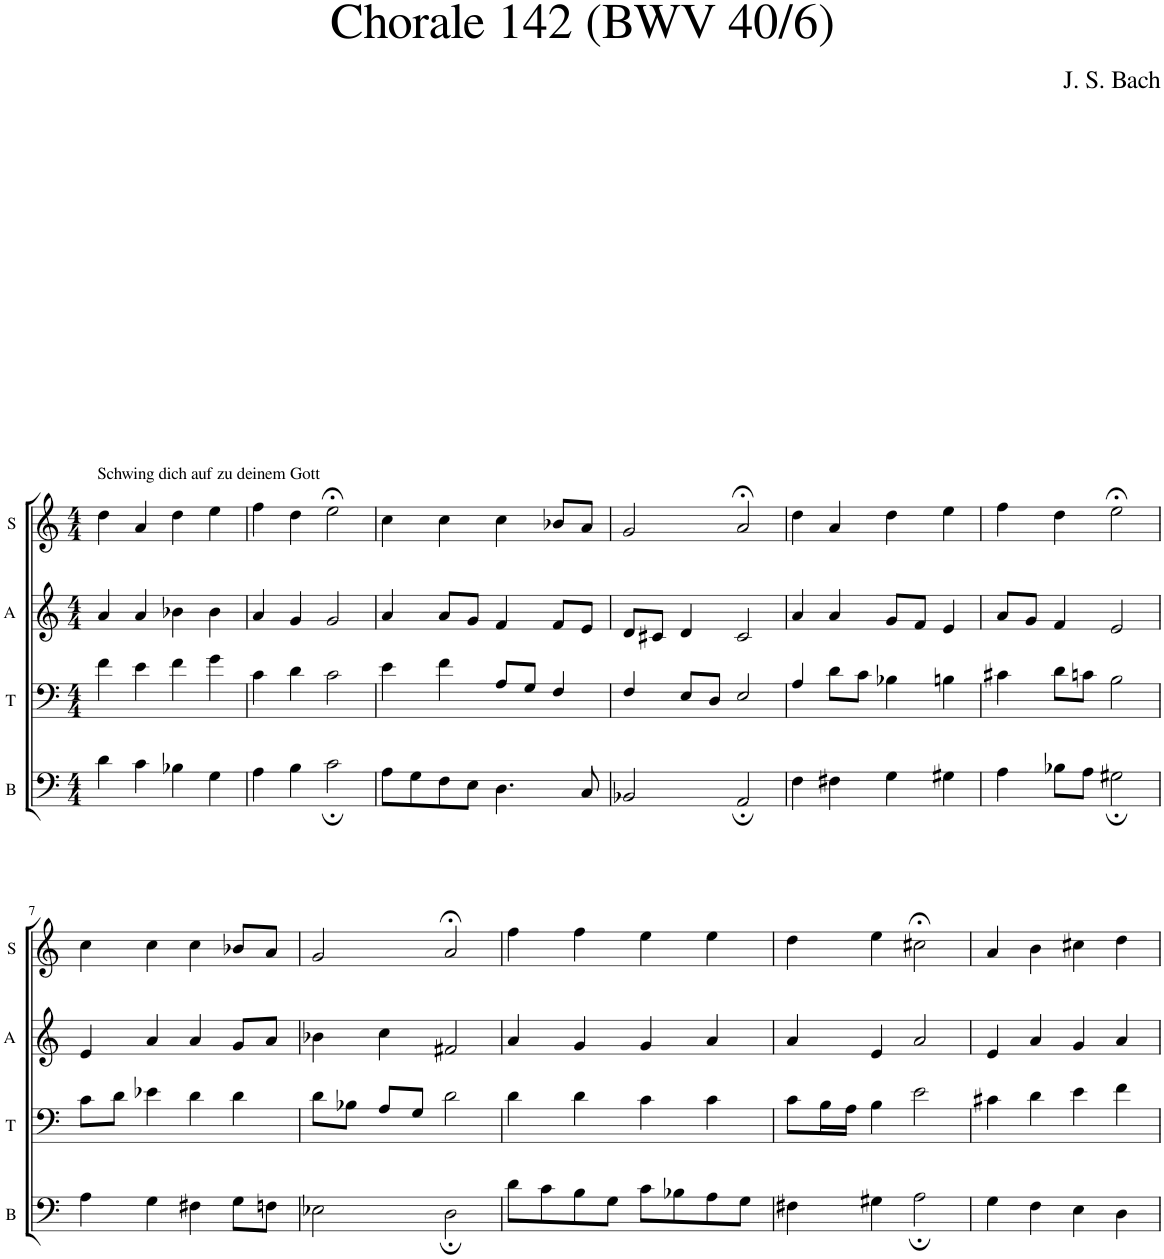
**kern	**kern	**kern	**kern
*part4	*part3	*part2	*part1
*staff4	*staff3	*staff2	*staff1
*I"B	*I"T	*I"A	*I"S
*I'B	*I'T	*I'A	*I'S
*clefF4	*clefF4	*clefG2	*clefG2
*k[]	*k[]	*k[]	*k[]
*M4/4	*M4/4	*M4/4	*M4/4
=1	=1	=1	=1
!	!	!	!LO:TX:a:t=Schwing dich auf zu deinem Gott
4d\	4f\	4a/	4dd\
4c\	4e\	4a/	4a/
4B-X\	4f\	4b-X\	4dd\
4G\	4g\	4b-\	4ee\
=2	=2	=2	=2
4A\	4c\	4a/	4ff\
4B\	4d\	4g/	4dd\
2c;\	2c\	2g/	2ee;<\
=3	=3	=3	=3
8A\L	4e\	4a/	4cc\
8G\	.	.	.
8F\	4f\	8a/L	4cc\
8E\J	.	8g/J	.
4.D\	8A/L	4f/	4cc\
.	8G/J	.	.
.	4F/	8f/L	8b-X/L
8C/	.	8e/J	8a/J
=4	=4	=4	=4
2BB-X/	4F/	8d/L	2g/
.	.	8c#X/J	.
.	8E/L	4d/	.
.	8D/J	.	.
2AA;/	2E/	2c#/	2a;</
=5	=5	=5	=5
4F\	4A/	4a/	4dd\
4F#X\	8d\L	4a/	4a/
.	8c\J	.	.
4G\	4B-X\	8g/L	4dd\
.	.	8f/J	.
4G#X\	4Bn\	4e/	4ee\
=6	=6	=6	=6
4A\	4c#X\	8a/L	4ff\
.	.	8g/J	.
8B-X\L	8d\L	4f/	4dd\
8A\J	8cn\J	.	.
2G#X;\	2B\	2e/	2ee;<\
!!LO:LB:g=z
=7	=7	=7	=7
4A\	8c\L	4e/	4cc\
.	8d\J	.	.
4G\	4e-X\	4a/	4cc\
4F#X\	4d\	4a/	4cc\
8G\L	4d\	8g/L	8b-X/L
8Fn\J	.	8a/J	8a/J
=8	=8	=8	=8
2E-X\	8d\L	4b-X\	2g/
.	8B-X\J	.	.
.	8A/L	4cc\	.
.	8G/J	.	.
2D;\	2d\	2f#X/	2a;</
=9	=9	=9	=9
8d\L	4d\	4a/	4ff\
8c\	.	.	.
8B\	4d\	4g/	4ff\
8G\J	.	.	.
8c\L	4c\	4g/	4ee\
8B-X\	.	.	.
8A\	4c\	4a/	4ee\
8G\J	.	.	.
=10	=10	=10	=10
4F#X\	8c\L	4a/	4dd\
.	16B\L	.	.
.	16A\JJ	.	.
4G#X\	4B\	4e/	4ee\
2A;\	2e\	2a/	2cc#X;<\
=11	=11	=11	=11
4G\	4c#X\	4e/	4a/
4F\	4d\	4a/	4b\
4E\	4e\	4g/	4cc#X\
4D\	4f\	4a/	4dd\
=	=	=	=
*-	*-	*-	*-
